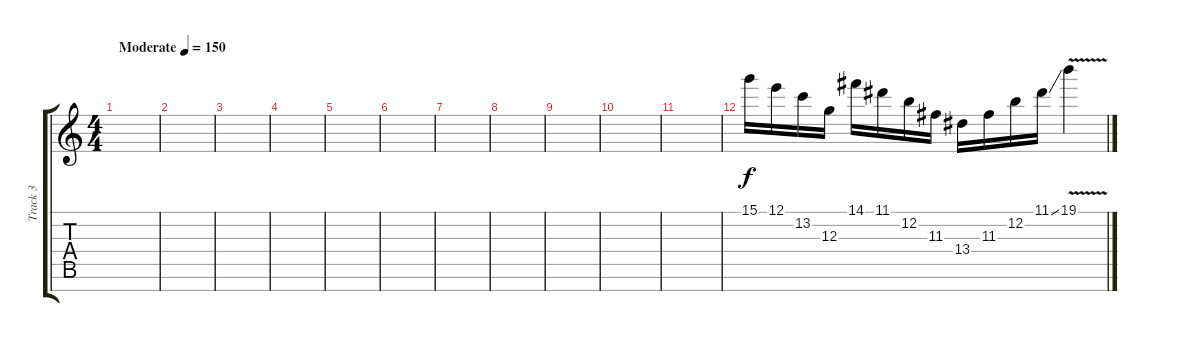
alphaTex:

\track ("Track 3" "Track 3") {instrument distortionguitar}
\staff {score tabs}
\tuning (E4 B3 G3 D3 A2 E2 B1) {hide}
\ts (4 4)
\tempo (150 "Moderate")
\clef g2
\ks c
|
|
|
|
|
|
|
|
|
|
|
15.1.16 12.1.16 13.2.16 12.3.16 14.1.16 11.1.16 12.2.16 11.3.16 13.4.16 11.3.16 12.2.16 11.1{ss}.16 19.1{v}.4
